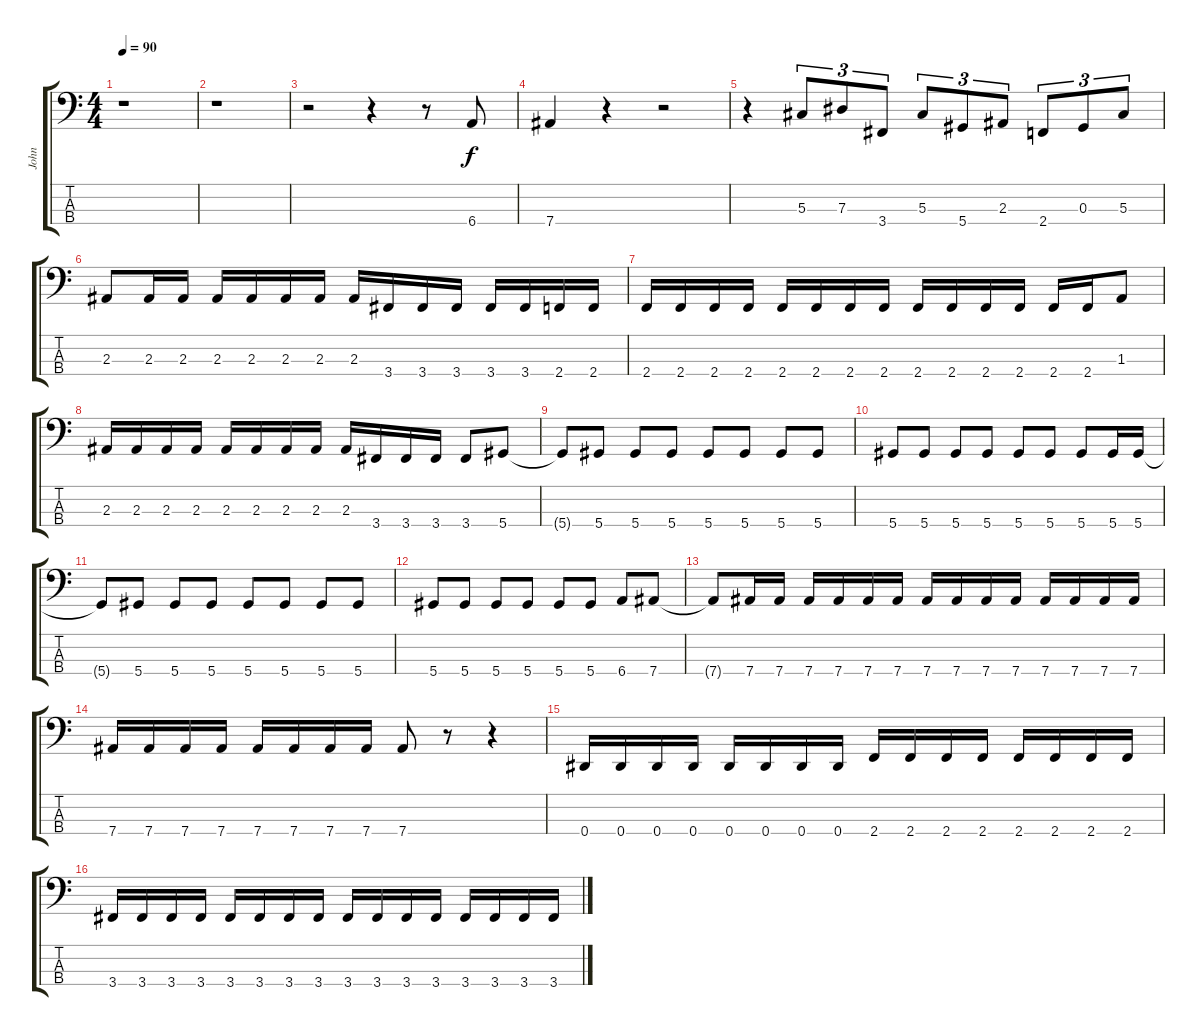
\track ("John" "John") {instrument electricbassfinger}
\staff {score tabs}
\tuning (Gb2 Db2 Ab1 Eb1) {hide}
\ts (4 4)
\tempo 90
\clef f4
\ks c
r.1{dy f instrument electricbassfinger} |
r.1 |
r.2 r.4 r.8 6.4.8 |
7.4.4 r.4 r.2 |
r.4 5.3.8{tu (3 2)} 7.3.8{tu (3 2)} 3.4.8{tu (3 2)} 5.3.8{tu (3 2)} 5.4.8{tu (3 2)} 2.3.8{tu (3 2)} 2.4.8{tu (3 2)} 0.3.8{tu (3 2)} 5.3.8{tu (3 2)} |
2.3.8 2.3.16 2.3.16 2.3.16 2.3.16 2.3.16 2.3.16 2.3.16 3.4.16 3.4.16 3.4.16 3.4.16 3.4.16 2.4.16 2.4.16 |
2.4.16 2.4.16 2.4.16 2.4.16 2.4.16 2.4.16 2.4.16 2.4.16 2.4.16 2.4.16 2.4.16 2.4.16 2.4.16 2.4.16 1.3.8 |
2.3.16 2.3.16 2.3.16 2.3.16 2.3.16 2.3.16 2.3.16 2.3.16 2.3.16 3.4.16 3.4.16 3.4.16 3.4.8 5.4.8 |
5.4{t}.8 5.4.8 5.4.8 5.4.8 5.4.8 5.4.8 5.4.8 5.4.8 |
5.4.8 5.4.8 5.4.8 5.4.8 5.4.8 5.4.8 5.4.8 5.4.16 5.4.16 |
5.4{t}.8 5.4.8 5.4.8 5.4.8 5.4.8 5.4.8 5.4.8 5.4.8 |
5.4.8 5.4.8 5.4.8 5.4.8 5.4.8 5.4.8 6.4.8 7.4.8 |
7.4{t}.8 7.4.16 7.4.16 7.4.16 7.4.16 7.4.16 7.4.16 7.4.16 7.4.16 7.4.16 7.4.16 7.4.16 7.4.16 7.4.16 7.4.16 |
7.4.16 7.4.16 7.4.16 7.4.16 7.4.16 7.4.16 7.4.16 7.4.16 7.4.8 r.8 r.4 |
0.4.16 0.4.16 0.4.16 0.4.16 0.4.16 0.4.16 0.4.16 0.4.16 2.4.16 2.4.16 2.4.16 2.4.16 2.4.16 2.4.16 2.4.16 2.4.16 |
3.4.16 3.4.16 3.4.16 3.4.16 3.4.16 3.4.16 3.4.16 3.4.16 3.4.16 3.4.16 3.4.16 3.4.16 3.4.16 3.4.16 3.4.16 3.4.16
